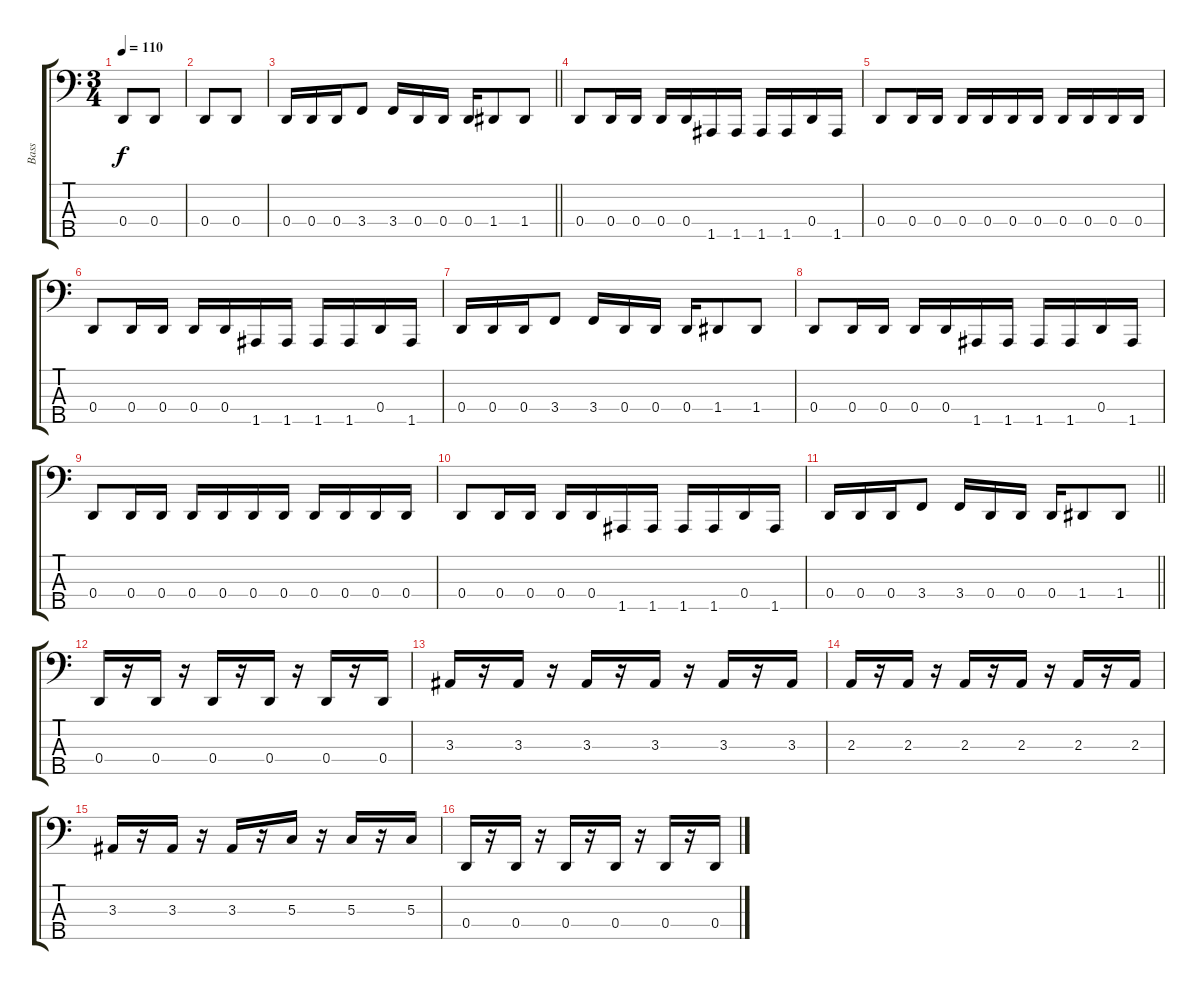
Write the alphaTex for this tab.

\track ("Bass" "Bass") {instrument electricbasspick}
\staff {score tabs}
\tuning (F2 C2 G1 D1 A0) {hide}
\ts (3 4)
\tempo 110
\clef f4
\ks c
0.4.8{dy f} 0.4.8 |
0.4.8 0.4.8 |
\barLineRight lightlight
0.4.16 0.4.16 0.4.16 3.4.8 3.4.16 0.4.16 0.4.16 0.4.16 1.4.8 1.4.8 |
0.4.8 0.4.16 0.4.16 0.4.16 0.4.16 1.5.16 1.5.16 1.5.16 1.5.16 0.4.16 1.5.16 |
0.4.8 0.4.16 0.4.16 0.4.16 0.4.16 0.4.16 0.4.16 0.4.16 0.4.16 0.4.16 0.4.16 |
0.4.8 0.4.16 0.4.16 0.4.16 0.4.16 1.5.16 1.5.16 1.5.16 1.5.16 0.4.16 1.5.16 |
0.4.16 0.4.16 0.4.16 3.4.8 3.4.16 0.4.16 0.4.16 0.4.16 1.4.8 1.4.8 |
0.4.8 0.4.16 0.4.16 0.4.16 0.4.16 1.5.16 1.5.16 1.5.16 1.5.16 0.4.16 1.5.16 |
0.4.8 0.4.16 0.4.16 0.4.16 0.4.16 0.4.16 0.4.16 0.4.16 0.4.16 0.4.16 0.4.16 |
0.4.8 0.4.16 0.4.16 0.4.16 0.4.16 1.5.16 1.5.16 1.5.16 1.5.16 0.4.16 1.5.16 |
\barLineRight lightlight
0.4.16 0.4.16 0.4.16 3.4.8 3.4.16 0.4.16 0.4.16 0.4.16 1.4.8 1.4.8 |
0.4.16 r.16 0.4.16 r.16 0.4.16 r.16 0.4.16 r.16 0.4.16 r.16 0.4.16 |
3.3.16 r.16 3.3.16 r.16 3.3.16 r.16 3.3.16 r.16 3.3.16 r.16 3.3.16 |
2.3.16 r.16 2.3.16 r.16 2.3.16 r.16 2.3.16 r.16 2.3.16 r.16 2.3.16 |
3.3.16 r.16 3.3.16 r.16 3.3.16 r.16 5.3.16 r.16 5.3.16 r.16 5.3.16 |
0.4.16 r.16 0.4.16 r.16 0.4.16 r.16 0.4.16 r.16 0.4.16 r.16 0.4.16
